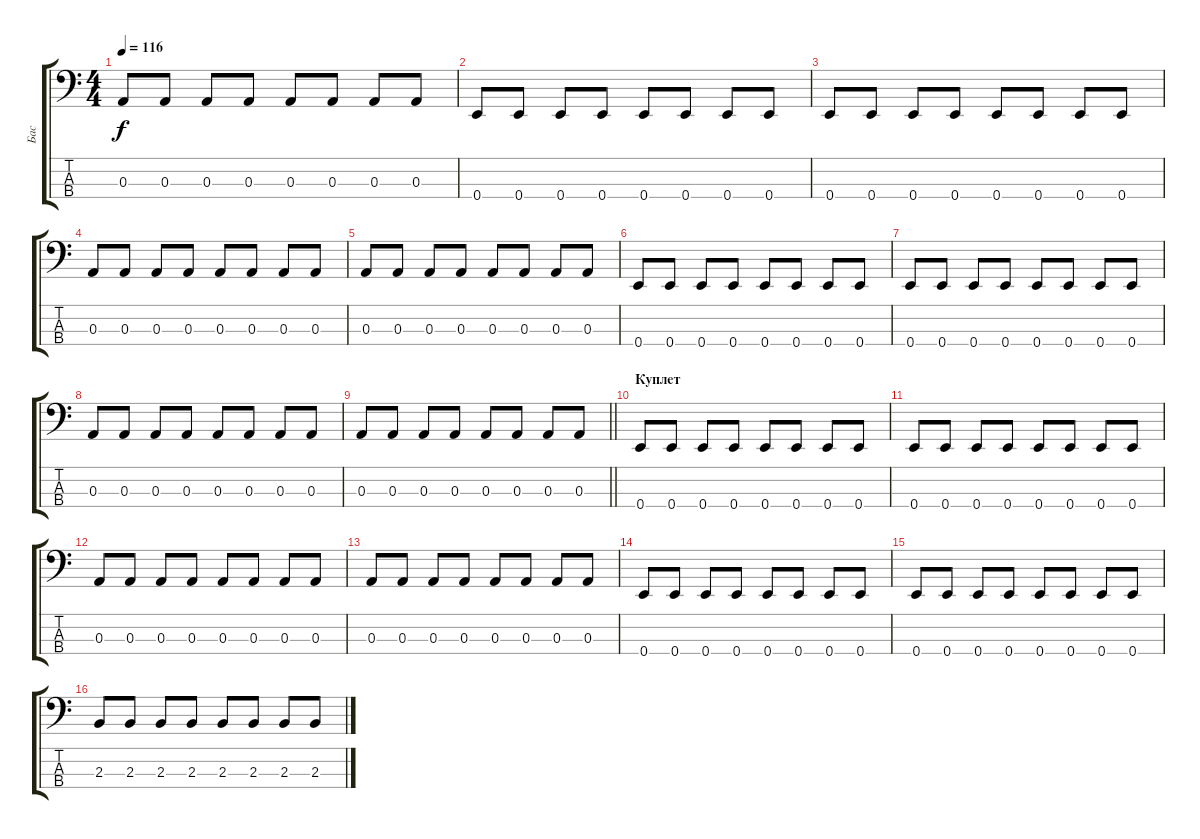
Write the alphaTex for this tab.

\track ("Бас" "Бас") {instrument electricbassfinger}
\staff {score tabs}
\tuning (G2 D2 A1 E1) {hide}
\ts (4 4)
\tempo 116
\clef f4
\ks c
0.3.8{dy f} 0.3.8 0.3.8 0.3.8 0.3.8 0.3.8 0.3.8 0.3.8 |
0.4.8 0.4.8 0.4.8 0.4.8 0.4.8 0.4.8 0.4.8 0.4.8 |
0.4.8 0.4.8 0.4.8 0.4.8 0.4.8 0.4.8 0.4.8 0.4.8 |
0.3.8 0.3.8 0.3.8 0.3.8 0.3.8 0.3.8 0.3.8 0.3.8 |
0.3.8 0.3.8 0.3.8 0.3.8 0.3.8 0.3.8 0.3.8 0.3.8 |
0.4.8 0.4.8 0.4.8 0.4.8 0.4.8 0.4.8 0.4.8 0.4.8 |
0.4.8 0.4.8 0.4.8 0.4.8 0.4.8 0.4.8 0.4.8 0.4.8 |
0.3.8 0.3.8 0.3.8 0.3.8 0.3.8 0.3.8 0.3.8 0.3.8 |
\barLineRight lightlight
0.3.8 0.3.8 0.3.8 0.3.8 0.3.8 0.3.8 0.3.8 0.3.8 |
\section ("" "Куплет")
0.4.8 0.4.8 0.4.8 0.4.8 0.4.8 0.4.8 0.4.8 0.4.8 |
0.4.8 0.4.8 0.4.8 0.4.8 0.4.8 0.4.8 0.4.8 0.4.8 |
0.3.8 0.3.8 0.3.8 0.3.8 0.3.8 0.3.8 0.3.8 0.3.8 |
0.3.8 0.3.8 0.3.8 0.3.8 0.3.8 0.3.8 0.3.8 0.3.8 |
0.4.8 0.4.8 0.4.8 0.4.8 0.4.8 0.4.8 0.4.8 0.4.8 |
0.4.8 0.4.8 0.4.8 0.4.8 0.4.8 0.4.8 0.4.8 0.4.8 |
2.3.8 2.3.8 2.3.8 2.3.8 2.3.8 2.3.8 2.3.8 2.3.8
